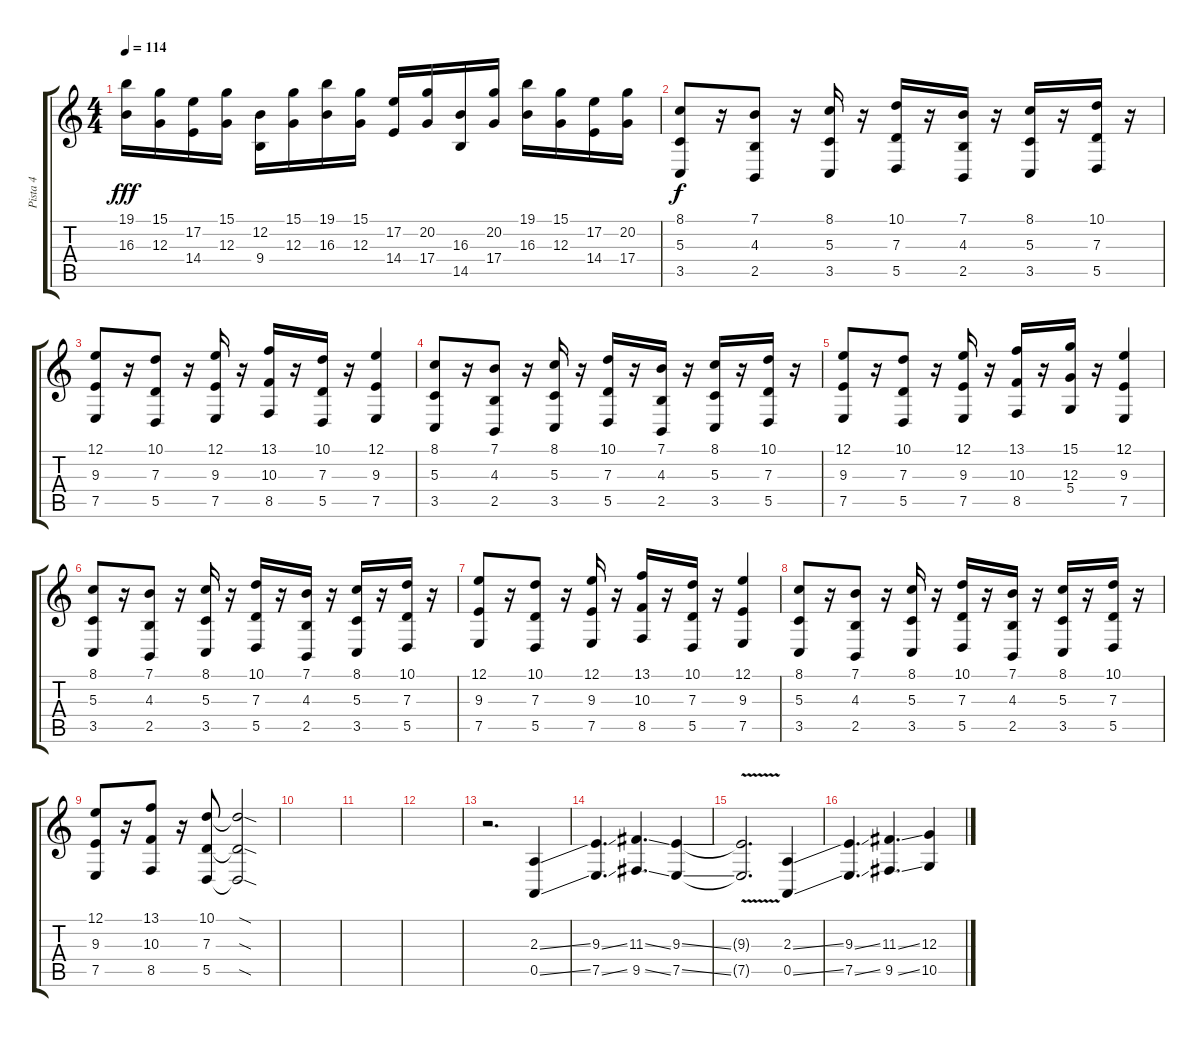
\track ("Pista 4" "Pista 4") {instrument lead2sawtooth}
\staff {score tabs}
\tuning (E4 B3 G3 D3 A2 E2) {hide}
\ts (4 4)
\tempo 114
\clef g2
\ks c
(19.1 16.3).16{dy fff} (15.1 12.3).16 (17.2 14.4).16 (15.1 12.3).16 (12.2 9.4).16 (15.1 12.3).16 (19.1 16.3).16 (15.1 12.3).16 (17.2 14.4).16 (20.2 17.4).16 (16.3 14.5).16 (20.2 17.4).16 (19.1 16.3).16 (15.1 12.3).16 (17.2 14.4).16 (20.2 17.4).16 |
(8.1 5.3 3.5).8{dy f instrument drawbarorgan} r.16 (7.1 4.3 2.5).8 r.16 (8.1 5.3 3.5).16 r.16 (10.1 7.3 5.5).16 r.16 (7.1 4.3 2.5).16 r.16 (8.1 5.3 3.5).16 r.16 (10.1 7.3 5.5).16 r.16 |
(12.1 9.3 7.5).8 r.16 (10.1 7.3 5.5).8 r.16 (12.1 9.3 7.5).16 r.16 (13.1 10.3 8.5).16 r.16 (10.1 7.3 5.5).16 r.16 (12.1 9.3 7.5).4 |
(8.1 5.3 3.5).8{instrument drawbarorgan} r.16 (7.1 4.3 2.5).8 r.16 (8.1 5.3 3.5).16 r.16 (10.1 7.3 5.5).16 r.16 (7.1 4.3 2.5).16 r.16 (8.1 5.3 3.5).16 r.16 (10.1 7.3 5.5).16 r.16 |
(12.1 9.3 7.5).8 r.16 (10.1 7.3 5.5).8 r.16 (12.1 9.3 7.5).16 r.16 (13.1 10.3 8.5).16 r.16 (15.1 12.3 5.4).16 r.16 (12.1 9.3 7.5).4 |
(8.1 5.3 3.5).8{instrument drawbarorgan} r.16 (7.1 4.3 2.5).8 r.16 (8.1 5.3 3.5).16 r.16 (10.1 7.3 5.5).16 r.16 (7.1 4.3 2.5).16 r.16 (8.1 5.3 3.5).16 r.16 (10.1 7.3 5.5).16 r.16 |
(12.1 9.3 7.5).8 r.16 (10.1 7.3 5.5).8 r.16 (12.1 9.3 7.5).16 r.16 (13.1 10.3 8.5).16 r.16 (10.1 7.3 5.5).16 r.16 (12.1 9.3 7.5).4 |
(8.1 5.3 3.5).8{instrument drawbarorgan} r.16 (7.1 4.3 2.5).8 r.16 (8.1 5.3 3.5).16 r.16 (10.1 7.3 5.5).16 r.16 (7.1 4.3 2.5).16 r.16 (8.1 5.3 3.5).16 r.16 (10.1 7.3 5.5).16 r.16 |
(12.1 9.3 7.5).8 r.16 (13.1 10.3 8.5).8 r.16 (10.1 7.3 5.5).8 (10.1{sod t} 7.3{sod t} 5.5{sod t}).2 |
|
|
|
r.2{d volume 0 instrument lead2sawtooth} (2.3{ss} 0.5{ss}).4{volume 13} |
(9.3{ss} 7.5{ss}).4{d} (11.3{ss} 9.5{ss}).4{d} (9.3{ss} 7.5{ss}).4 |
(9.3{v t} 7.5{t}).2{d} (2.3{ss} 0.5{ss}).4 |
(9.3{ss} 7.5{ss}).4{d} (11.3{ss} 9.5{ss}).4{d} (12.3{ss} 10.5{ss}).4
